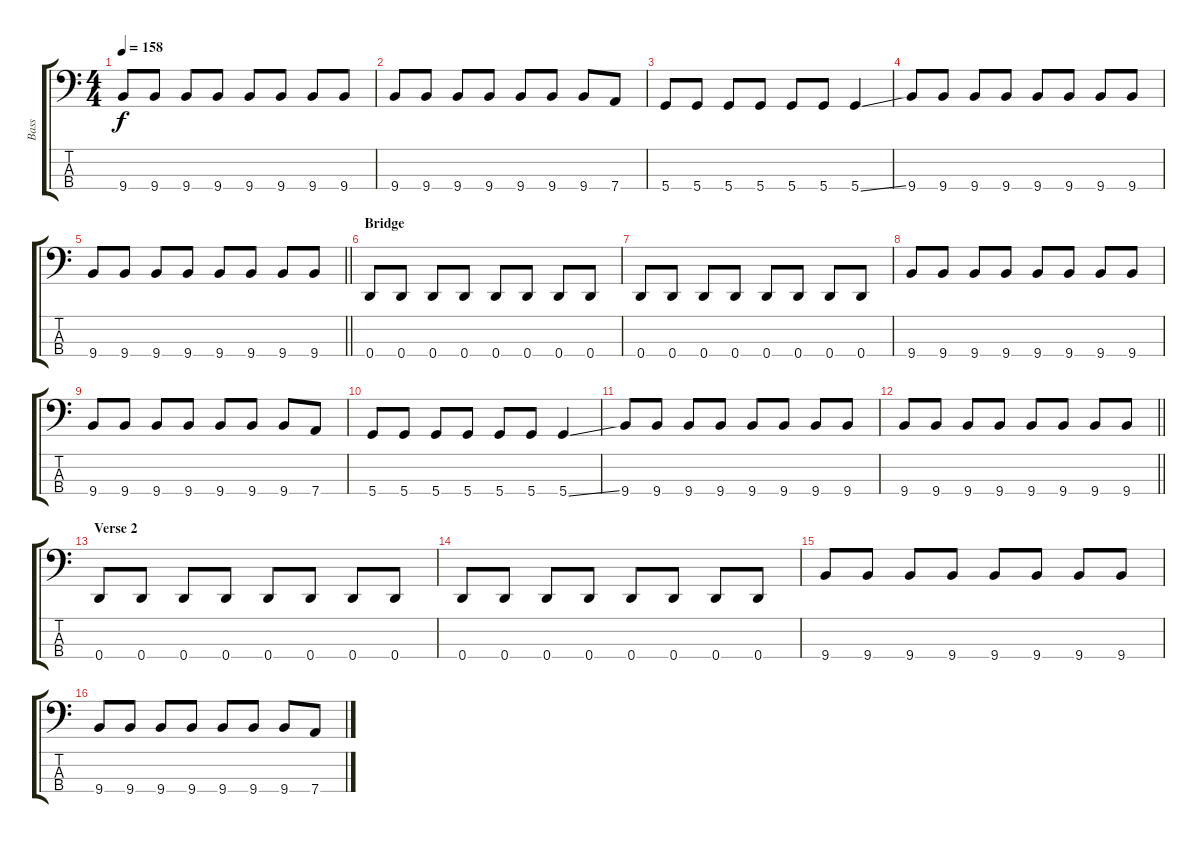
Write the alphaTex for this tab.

\track ("Bass" "Bass") {instrument electricbassfinger}
\staff {score tabs}
\tuning (G2 D2 A1 D1) {hide}
\ts (4 4)
\tempo 158
\clef f4
\ks c
9.4.8{dy f} 9.4.8 9.4.8 9.4.8 9.4.8 9.4.8 9.4.8 9.4.8 |
9.4.8 9.4.8 9.4.8 9.4.8 9.4.8 9.4.8 9.4.8 7.4.8 |
5.4.8 5.4.8 5.4.8 5.4.8 5.4.8 5.4.8 5.4{ss}.4 |
9.4.8 9.4.8 9.4.8 9.4.8 9.4.8 9.4.8 9.4.8 9.4.8 |
\barLineRight lightlight
9.4.8 9.4.8 9.4.8 9.4.8 9.4.8 9.4.8 9.4.8 9.4.8 |
\section ("" "Bridge")
0.4.8 0.4.8 0.4.8 0.4.8 0.4.8 0.4.8 0.4.8 0.4.8 |
0.4.8 0.4.8 0.4.8 0.4.8 0.4.8 0.4.8 0.4.8 0.4.8 |
9.4.8 9.4.8 9.4.8 9.4.8 9.4.8 9.4.8 9.4.8 9.4.8 |
9.4.8 9.4.8 9.4.8 9.4.8 9.4.8 9.4.8 9.4.8 7.4.8 |
5.4.8 5.4.8 5.4.8 5.4.8 5.4.8 5.4.8 5.4{ss}.4 |
9.4.8 9.4.8 9.4.8 9.4.8 9.4.8 9.4.8 9.4.8 9.4.8 |
\barLineRight lightlight
9.4.8 9.4.8 9.4.8 9.4.8 9.4.8 9.4.8 9.4.8 9.4.8 |
\section ("" "Verse 2")
0.4.8 0.4.8 0.4.8 0.4.8 0.4.8 0.4.8 0.4.8 0.4.8 |
0.4.8 0.4.8 0.4.8 0.4.8 0.4.8 0.4.8 0.4.8 0.4.8 |
9.4.8 9.4.8 9.4.8 9.4.8 9.4.8 9.4.8 9.4.8 9.4.8 |
9.4.8 9.4.8 9.4.8 9.4.8 9.4.8 9.4.8 9.4.8 7.4.8
